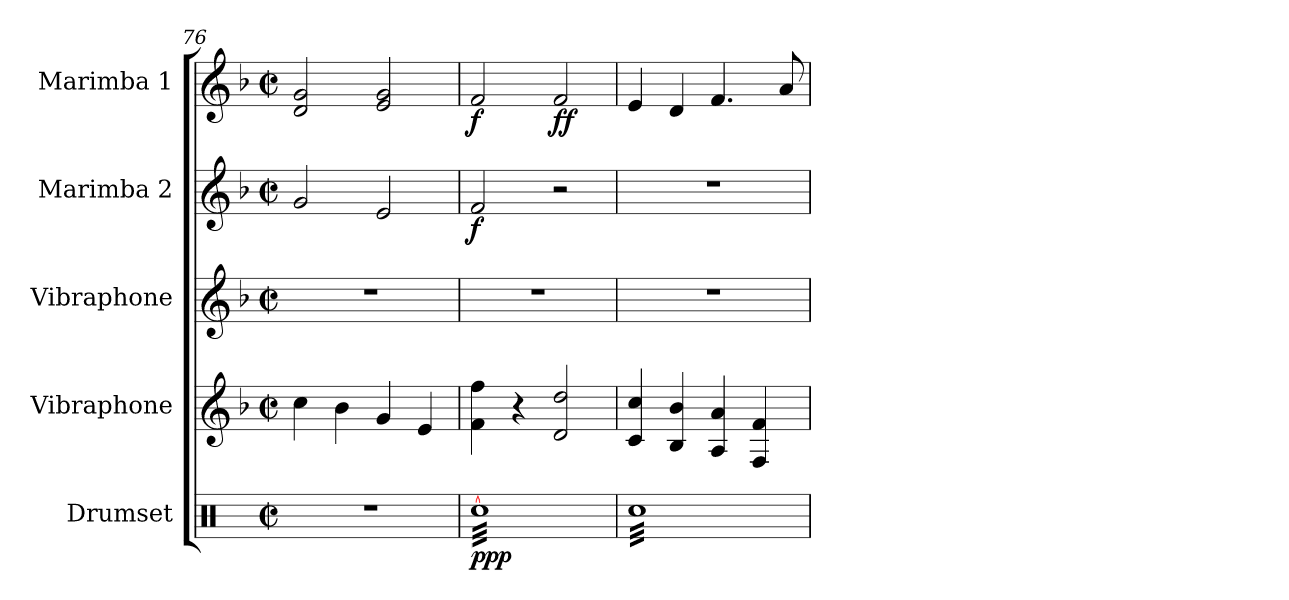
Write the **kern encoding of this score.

**kern	**dynam	**kern	**dynam	**kern	**kern	**dynam	**kern	**dynam
*part5	*part5	*part4	*part4	*part3	*part2	*part2	*part1	*part1
*staff5	*staff5	*staff4	*staff4	*staff3	*staff2	*staff2	*staff1	*staff1
*I"Drumset	*	*I"Vibraphone	*	*I"Vibraphone	*I"Marimba 2	*	*I"Marimba 1	*
*I'Drs.	*	*I'Vib.	*	*I'Vib.	*I'Mrm. 2	*	*I'Mrm. 1	*
*clefX	*	*clefG2	*	*clefG2	*clefG2	*	*clefG2	*
*k[]	*	*k[b-]	*	*k[b-]	*k[b-]	*	*k[b-]	*
*M2/2	*	*M2/2	*	*M2/2	*M2/2	*	*M2/2	*
*met(c|)	*	*met(c|)	*	*met(c|)	*met(c|)	*	*met(c|)	*
=76	=76	=76	=76	=76	=76	=76	=76	=76
1r	.	4cc\	.	1r	2g/	.	2d/ 2g/	.
.	.	4b-\	.	.	.	.	.	.
.	.	4g/	.	.	2e/	.	2e/ 2g/	.
.	.	4e/	.	.	.	.	.	.
!!LO:LB:g=z
=77	=77	=77	=77	=77	=77	=77	=77	=77
!	!LO:DY:b	!	!	!	!	!LO:DY:b	!	!LO:DY:b
*tremolo	*	*	*	*	*	*	*	*
[32RccLLL	ppp	4f\ 4ff\	.	1r	2f/	f	2f/	f
32Rcc	.	.	.	.	.	.	.	.
32Rcc	.	.	.	.	.	.	.	.
32Rcc	.	.	.	.	.	.	.	.
32Rcc	.	.	.	.	.	.	.	.
32Rcc	.	.	.	.	.	.	.	.
32Rcc	.	.	.	.	.	.	.	.
32Rcc	.	.	.	.	.	.	.	.
32Rcc	.	4r	.	.	.	.	.	.
32Rcc	.	.	.	.	.	.	.	.
32Rcc	.	.	.	.	.	.	.	.
32Rcc	.	.	.	.	.	.	.	.
32Rcc	.	.	.	.	.	.	.	.
32Rcc	.	.	.	.	.	.	.	.
32Rcc	.	.	.	.	.	.	.	.
32Rcc	.	.	.	.	.	.	.	.
!	!	!	!LO:DY:b	!	!	!	!	!
!	!	!	!LO:DY:n=1:b	!	!	!	!	!LO:DY:b
32Rcc	.	2d/ 2dd/	mf mf	.	2r	.	2f/	ff
32Rcc	.	.	.	.	.	.	.	.
32Rcc	.	.	.	.	.	.	.	.
32Rcc	.	.	.	.	.	.	.	.
32Rcc	.	.	.	.	.	.	.	.
32Rcc	.	.	.	.	.	.	.	.
32Rcc	.	.	.	.	.	.	.	.
32Rcc	.	.	.	.	.	.	.	.
32Rcc	.	.	.	.	.	.	.	.
32Rcc	.	.	.	.	.	.	.	.
32Rcc	.	.	.	.	.	.	.	.
32Rcc	.	.	.	.	.	.	.	.
32Rcc	.	.	.	.	.	.	.	.
32Rcc	.	.	.	.	.	.	.	.
32Rcc	.	.	.	.	.	.	.	.
32RccJJJ	.	.	.	.	.	.	.	.
=78	=78	=78	=78	=78	=78	=78	=78	=78
32RccLLL	.	4c/ 4cc/	.	1r	1r	.	4e/	.
32Rcc	.	.	.	.	.	.	.	.
32Rcc	.	.	.	.	.	.	.	.
32Rcc	.	.	.	.	.	.	.	.
32Rcc	.	.	.	.	.	.	.	.
32Rcc	.	.	.	.	.	.	.	.
32Rcc	.	.	.	.	.	.	.	.
32Rcc	.	.	.	.	.	.	.	.
32Rcc	.	4B-/ 4b-/	.	.	.	.	4d/	.
32Rcc	.	.	.	.	.	.	.	.
32Rcc	.	.	.	.	.	.	.	.
32Rcc	.	.	.	.	.	.	.	.
32Rcc	.	.	.	.	.	.	.	.
32Rcc	.	.	.	.	.	.	.	.
32Rcc	.	.	.	.	.	.	.	.
32Rcc	.	.	.	.	.	.	.	.
32Rcc	.	4A/ 4a/	.	.	.	.	4.f/	.
32Rcc	.	.	.	.	.	.	.	.
32Rcc	.	.	.	.	.	.	.	.
32Rcc	.	.	.	.	.	.	.	.
32Rcc	.	.	.	.	.	.	.	.
32Rcc	.	.	.	.	.	.	.	.
32Rcc	.	.	.	.	.	.	.	.
32Rcc	.	.	.	.	.	.	.	.
32Rcc	.	4F/ 4f/	.	.	.	.	.	.
32Rcc	.	.	.	.	.	.	.	.
32Rcc	.	.	.	.	.	.	.	.
32Rcc	.	.	.	.	.	.	.	.
32Rcc	.	.	.	.	.	.	8a/	.
32Rcc	.	.	.	.	.	.	.	.
32Rcc	.	.	.	.	.	.	.	.
32RccJJJ	.	.	.	.	.	.	.	.
*Xtremolo	*	*	*	*	*	*	*	*
=	=	=	=	=	=	=	=	=
*-	*-	*-	*-	*-	*-	*-	*-	*-
